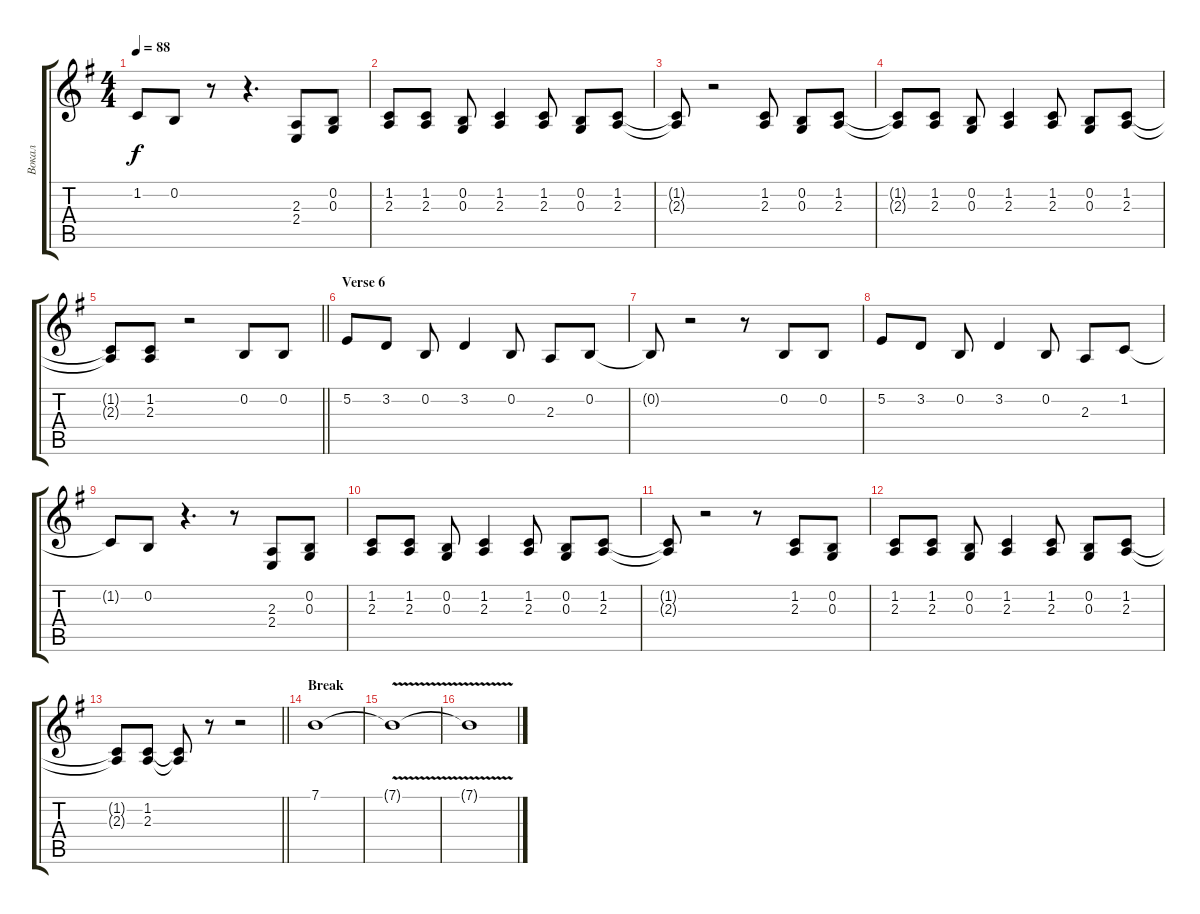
\track ("Вокал" "Вокал") {instrument trumpet}
\staff {score tabs}
\tuning (E4 B3 G3 D3 A2 E2) {hide}
\ts (4 4)
\tempo 88
\clef g2
\ks eminor
1.2{t}.8{dy f} 0.2.8 r.8 r.4{d} (2.3 2.4).8 (0.2 0.3).8 |
(1.2 2.3).8 (1.2 2.3).8 (0.2 0.3).8 (1.2 2.3).4 (1.2 2.3).8 (0.2 0.3).8 (1.2 2.3).8 |
(1.2{t} 2.3{t}).8 r.2 (1.2 2.3).8 (0.2 0.3).8 (1.2 2.3).8 |
(1.2{t} 2.3{t}).8 (1.2 2.3).8 (0.2 0.3).8 (1.2 2.3).4 (1.2 2.3).8 (0.2 0.3).8 (1.2 2.3).8 |
\barLineRight lightlight
(1.2{t} 2.3{t}).8 (1.2 2.3).8 r.2 0.2.8 0.2.8 |
\section ("" "Verse 6")
5.2.8 3.2.8 0.2.8 3.2.4 0.2.8 2.3.8 0.2.8 |
0.2{t}.8 r.2 r.8 0.2.8 0.2.8 |
5.2.8 3.2.8 0.2.8 3.2.4 0.2.8 2.3.8 1.2.8 |
1.2{t}.8 0.2.8 r.4{d} r.8 (2.3 2.4).8 (0.2 0.3).8 |
(1.2 2.3).8 (1.2 2.3).8 (0.2 0.3).8 (1.2 2.3).4 (1.2 2.3).8 (0.2 0.3).8 (1.2 2.3).8 |
(1.2{t} 2.3{t}).8 r.2 r.8 (1.2 2.3).8 (0.2 0.3).8 |
(1.2 2.3).8 (1.2 2.3).8 (0.2 0.3).8 (1.2 2.3).4 (1.2 2.3).8 (0.2 0.3).8 (1.2 2.3).8 |
\barLineRight lightlight
(1.2{t} 2.3{t}).8 (1.2 2.3).8 (1.2{t} 2.3{t}).8 r.8 r.2 |
\section ("" "Break")
7.1.1 |
7.1{v t}.1 |
7.1{t}.1
